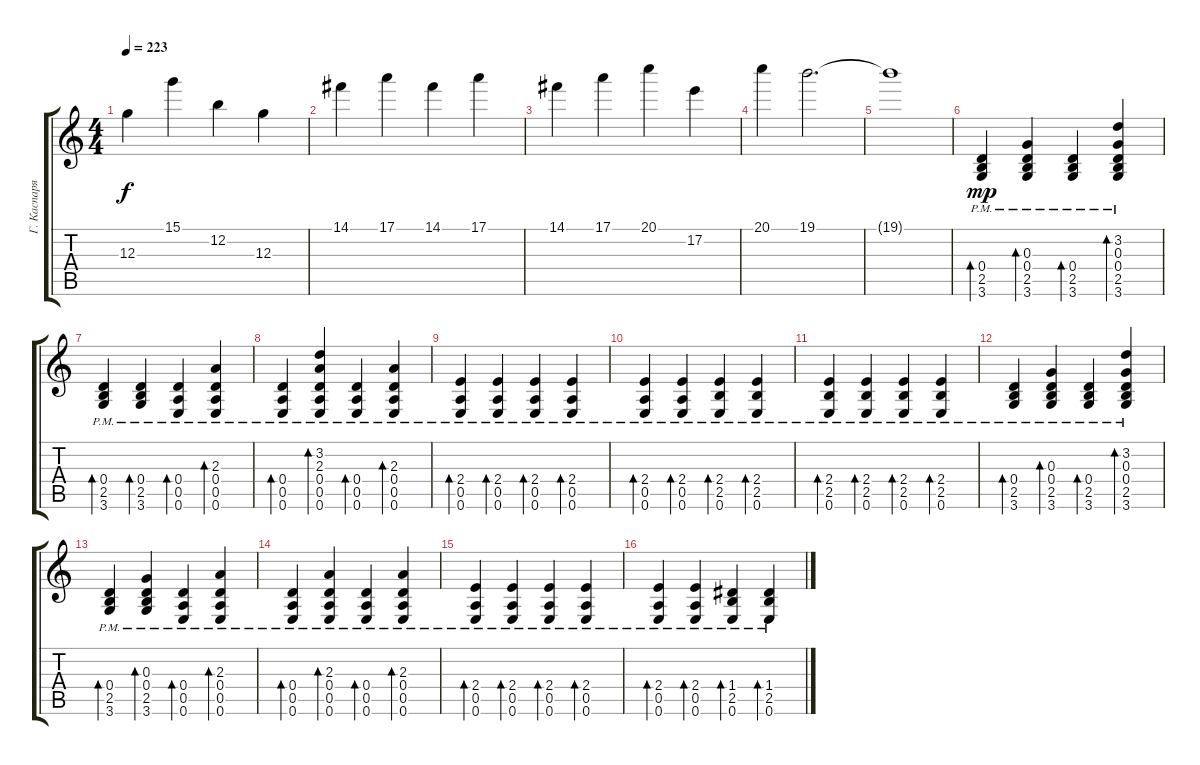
\track ("Г. Каспарян" "Г. Каспаря") {instrument electricguitarclean}
\staff {score tabs}
\tuning (E4 B3 G3 D3 A2 E2) {hide}
\ts (4 4)
\tempo 223
\clef g2
\ks c
12.3.4{dy f} 15.1.4 12.2.4 12.3.4 |
14.1.4 17.1.4 14.1.4 17.1.4 |
14.1.4 17.1.4 20.1.4 17.2.4 |
20.1.4 19.1.2{d} |
19.1{t}.1 |
(0.4{pm} 2.5{pm} 3.6{pm}).4{bd 60 dy mp} (0.3 0.4{pm} 2.5{pm} 3.6{pm}).4{bd 60} (0.4{pm} 2.5{pm} 3.6{pm}).4{bd 60} (3.2 0.3 0.4{pm} 2.5{pm} 3.6{pm}).4{bd 60} |
(0.4{pm} 2.5{pm} 3.6{pm}).4{bd 60} (0.4{pm} 2.5{pm} 3.6{pm}).4{bd 60} (0.4{pm} 0.5{pm} 0.6{pm}).4{bd 60} (2.3 0.4{pm} 0.5{pm} 0.6{pm}).4{bd 60} |
(0.4{pm} 0.5{pm} 0.6{pm}).4{bd 60} (3.2 2.3 0.4{pm} 0.5{pm} 0.6{pm}).4{bd 60} (0.4{pm} 0.5{pm} 0.6{pm}).4{bd 60} (2.3 0.4{pm} 0.5{pm} 0.6{pm}).4{bd 60} |
(2.4{pm} 0.5{pm} 0.6{pm}).4{bd 60} (2.4{pm} 0.5{pm} 0.6{pm}).4{bd 60} (2.4{pm} 0.5{pm} 0.6{pm}).4{bd 60} (2.4{pm} 0.5{pm} 0.6{pm}).4{bd 60} |
(2.4{pm} 0.5{pm} 0.6{pm}).4{bd 60} (2.4{pm} 0.5{pm} 0.6{pm}).4{bd 60} (2.4{pm} 2.5{pm} 0.6{pm}).4{bd 60} (2.4{pm} 2.5{pm} 0.6{pm}).4{bd 60} |
(2.4{pm} 2.5{pm} 0.6{pm}).4{bd 60} (2.4{pm} 2.5{pm} 0.6{pm}).4{bd 60} (2.4{pm} 2.5{pm} 0.6{pm}).4{bd 60} (2.4{pm} 2.5{pm} 0.6{pm}).4{bd 60} |
(0.4{pm} 2.5{pm} 3.6{pm}).4{bd 60} (0.3 0.4{pm} 2.5{pm} 3.6{pm}).4{bd 60} (0.4{pm} 2.5{pm} 3.6{pm}).4{bd 60} (3.2 0.3 0.4{pm} 2.5{pm} 3.6{pm}).4{bd 60} |
(0.4{pm} 2.5{pm} 3.6{pm}).4{bd 60} (0.3 0.4{pm} 2.5{pm} 3.6{pm}).4{bd 60} (0.4{pm} 0.5{pm} 0.6{pm}).4{bd 60} (2.3 0.4{pm} 0.5{pm} 0.6{pm}).4{bd 60} |
(0.4{pm} 0.5{pm} 0.6{pm}).4{bd 60} (2.3 0.4{pm} 0.5{pm} 0.6{pm}).4{bd 60} (0.4{pm} 0.5{pm} 0.6{pm}).4{bd 60} (2.3 0.4{pm} 0.5{pm} 0.6{pm}).4{bd 60} |
(2.4{pm} 0.5{pm} 0.6{pm}).4{bd 60} (2.4{pm} 0.5{pm} 0.6{pm}).4{bd 60} (2.4{pm} 0.5{pm} 0.6{pm}).4{bd 60} (2.4{pm} 0.5{pm} 0.6{pm}).4{bd 60} |
(2.4{pm} 0.5{pm} 0.6{pm}).4{bd 60} (2.4{pm} 0.5{pm} 0.6{pm}).4{bd 60} (1.4{pm} 2.5{pm} 0.6{pm}).4{bd 60} (1.4{pm} 2.5{pm} 0.6{pm}).4{bd 60}
